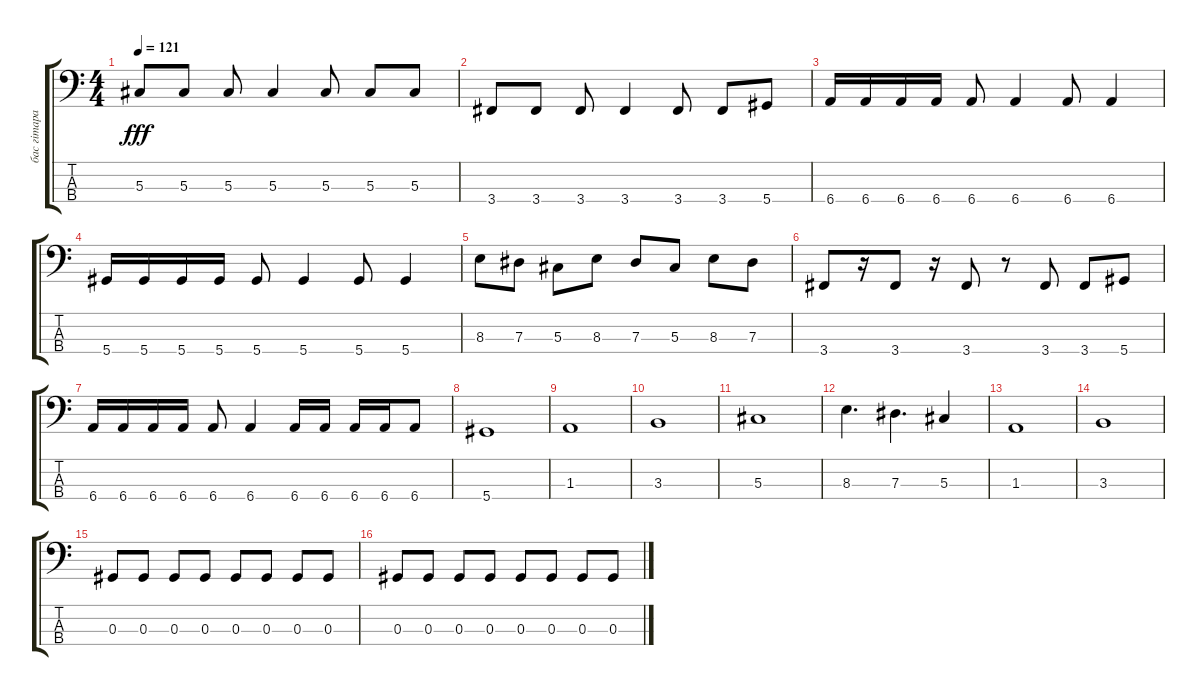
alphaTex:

\track ("бас гiтара Алесь " "бас гiтара") {instrument electricbassfinger}
\staff {score tabs}
\tuning (Gb2 Db2 Ab1 Eb1) {hide}
\ts (4 4)
\tempo 121
\clef f4
\ks c
5.3.8{dy fff} 5.3.8 5.3.8 5.3.4 5.3.8 5.3.8 5.3.8 |
3.4.8 3.4.8 3.4.8 3.4.4 3.4.8 3.4.8 5.4.8 |
6.4.16 6.4.16 6.4.16 6.4.16 6.4.8 6.4.4 6.4.8 6.4.4 |
5.4.16 5.4.16 5.4.16 5.4.16 5.4.8 5.4.4 5.4.8 5.4.4 |
8.3.8 7.3.8 5.3.8 8.3.8 7.3.8 5.3.8 8.3.8 7.3.8 |
3.4.8 r.16 3.4.8 r.16 3.4.8 r.8 3.4.8 3.4.8 5.4.8 |
6.4.16 6.4.16 6.4.16 6.4.16 6.4.8 6.4.4 6.4.16 6.4.16 6.4.16 6.4.16 6.4.8 |
5.4.1 |
1.3.1 |
3.3.1 |
5.3.1 |
8.3.4{d} 7.3.4{d} 5.3.4 |
1.3.1 |
3.3.1 |
0.3.8 0.3.8 0.3.8 0.3.8 0.3.8 0.3.8 0.3.8 0.3.8 |
0.3.8 0.3.8 0.3.8 0.3.8 0.3.8 0.3.8 0.3.8 0.3.8
